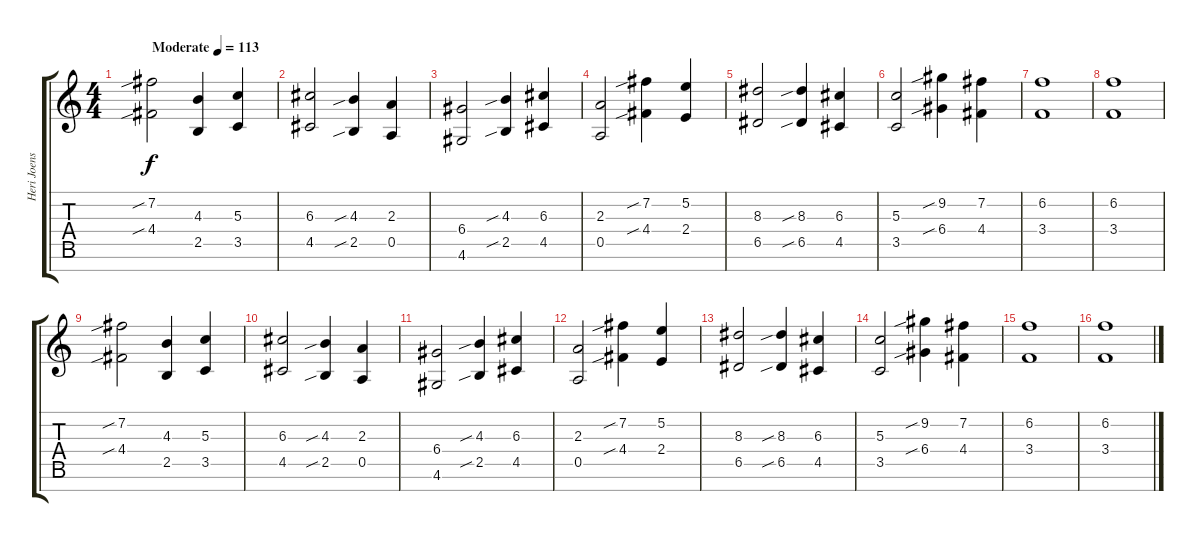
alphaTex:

\track ("Heri Joensen 1" "Heri Joens") {instrument distortionguitar}
\staff {score tabs}
\tuning (E4 B3 G3 D3 A2 E2 B1) {hide}
\ts (4 4)
\tempo (113 "Moderate")
\clef g2
\ks c
(7.2{sib} 4.4{sib}).2{dy f instrument distortionguitar} (4.3 2.5).4 (5.3 3.5).4 |
(6.3 4.5).2 (4.3{sib} 2.5{sib}).4 (2.3 0.5).4 |
(6.4 4.6).2 (4.3{sib} 2.5{sib}).4 (6.3 4.5).4 |
(2.3 0.5).2 (7.2{sib} 4.4{sib}).4 (5.2 2.4).4 |
(8.3 6.5).2 (8.3{sib} 6.5{sib}).4 (6.3 4.5).4 |
(5.3 3.5).2 (9.2{sib} 6.4{sib}).4 (7.2 4.4).4 |
(6.2 3.4).1 |
(6.2 3.4).1 |
(7.2{sib} 4.4{sib}).2 (4.3 2.5).4 (5.3 3.5).4 |
(6.3 4.5).2 (4.3{sib} 2.5{sib}).4 (2.3 0.5).4 |
(6.4 4.6).2 (4.3{sib} 2.5{sib}).4 (6.3 4.5).4 |
(2.3 0.5).2 (7.2{sib} 4.4{sib}).4 (5.2 2.4).4 |
(8.3 6.5).2 (8.3{sib} 6.5{sib}).4 (6.3 4.5).4 |
(5.3 3.5).2 (9.2{sib} 6.4{sib}).4 (7.2 4.4).4 |
(6.2 3.4).1 |
(6.2 3.4).1
